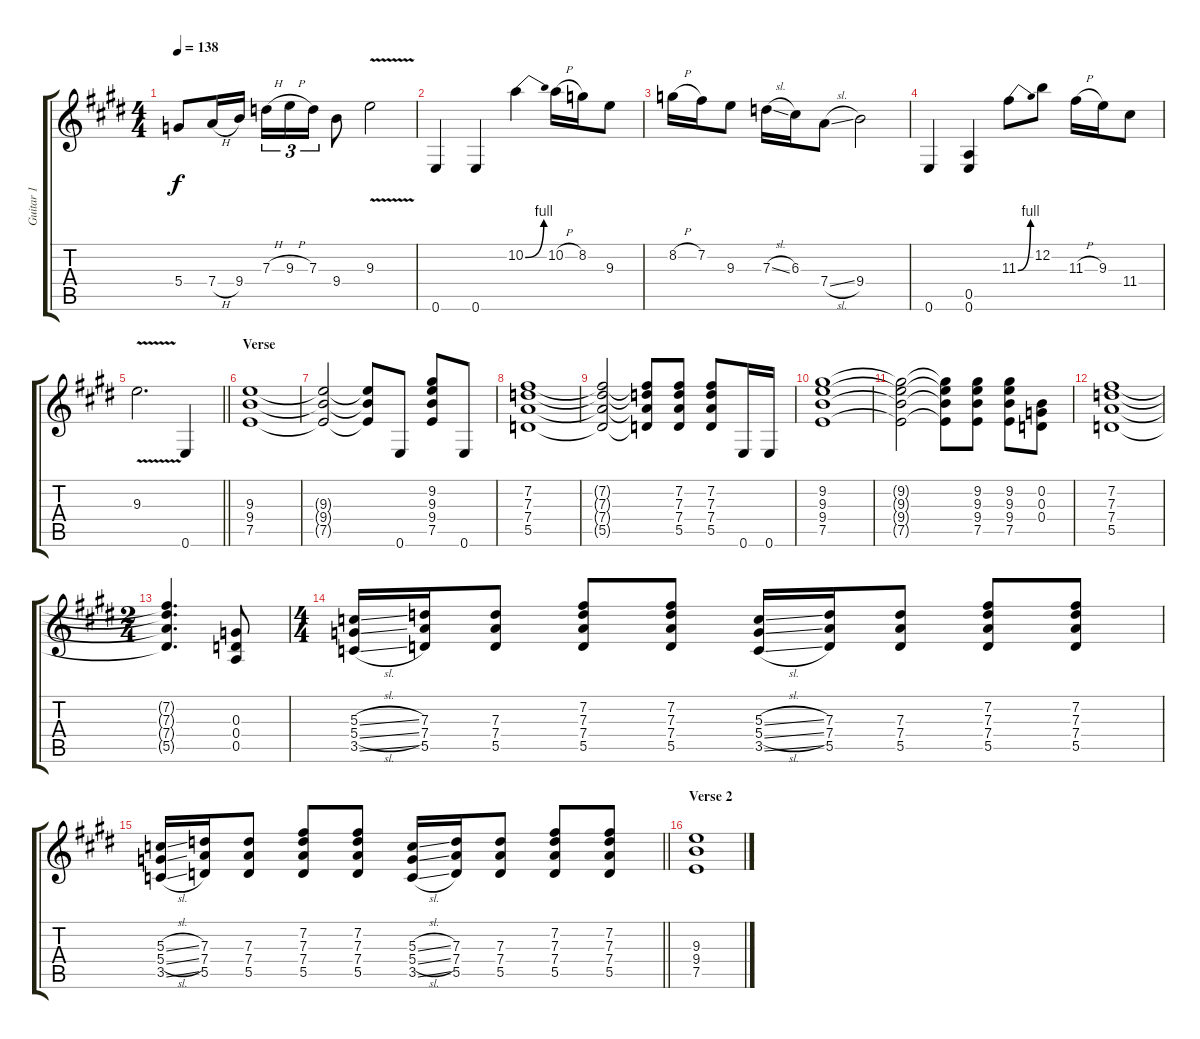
\track ("Guitar 1" "Guitar 1") {instrument distortionguitar}
\staff {score tabs}
\tuning (E4 B3 G3 D3 A2 E2) {hide}
\ts (4 4)
\tempo 138
\clef g2
\ks c#minor
5.4.8{dy f} 7.4{h}.16 9.4.16 7.3{h}.16{tu (3 2)} 9.3{h}.16{tu (3 2)} 7.3.16{tu (3 2)} 9.4.8 9.3{v}.2 |
0.6.4 0.6.4 10.2{be (bend 0 0 60 4)}.4 10.2{h}.16 8.2.16 9.3.8 |
8.2{h}.16 7.2.16 9.3.8 7.3{sl}.16 6.3.16 7.4{sl}.8 9.4.2 |
0.6.4 (0.5 0.6).4 11.3{be (bend 0 0 60 4)}.8 12.2.8 11.3{h}.16 9.3.16 11.4.8 |
\barLineRight lightlight
9.3{v}.2{d} 0.6.4 |
\section ("" "Verse")
(9.3 9.4 7.5).1 |
(9.3{t} 9.4{t} 7.5{t}).2 (9.3{t} 9.4{t} 7.5{t}).8 0.6.8 (9.2 9.3 9.4 7.5).8 0.6.8 |
(7.2 7.3 7.4 5.5).1 |
(7.2{t} 7.3{t} 7.4{t} 5.5{t}).2 (7.2{t} 7.3{t} 7.4{t} 5.5{t}).8 (7.2 7.3 7.4 5.5).8 (7.2 7.3 7.4 5.5).8 0.6.16 0.6.16 |
(9.2 9.3 9.4 7.5).1 |
(9.2{t} 9.3{t} 9.4{t} 7.5{t}).2 (9.2{t} 9.3{t} 9.4{t} 7.5{t}).8 (9.2 9.3 9.4 7.5).8 (9.2 9.3 9.4 7.5).8 (0.2 0.3 0.4).8 |
(7.2 7.3 7.4 5.5).1 |
\ts (2 4)
(7.2{t} 7.3{t} 7.4{t} 5.5{t}).4{d} (0.3 0.4 0.5).8 |
\ts (4 4)
(5.3{sl} 5.4{sl} 3.5{sl}).16 (7.3 7.4 5.5).16 (7.3 7.4 5.5).8 (7.2 7.3 7.4 5.5).8 (7.2 7.3 7.4 5.5).8 (5.3{sl} 5.4{sl} 3.5{sl}).16 (7.3 7.4 5.5).16 (7.3 7.4 5.5).8 (7.2 7.3 7.4 5.5).8 (7.2 7.3 7.4 5.5).8 |
\barLineRight lightlight
(5.3{sl} 5.4{sl} 3.5{sl}).16 (7.3 7.4 5.5).16 (7.3 7.4 5.5).8 (7.2 7.3 7.4 5.5).8 (7.2 7.3 7.4 5.5).8 (5.3{sl} 5.4{sl} 3.5{sl}).16 (7.3 7.4 5.5).16 (7.3 7.4 5.5).8 (7.2 7.3 7.4 5.5).8 (7.2 7.3 7.4 5.5).8 |
\section ("" "Verse 2")
(9.3 9.4 7.5).1
